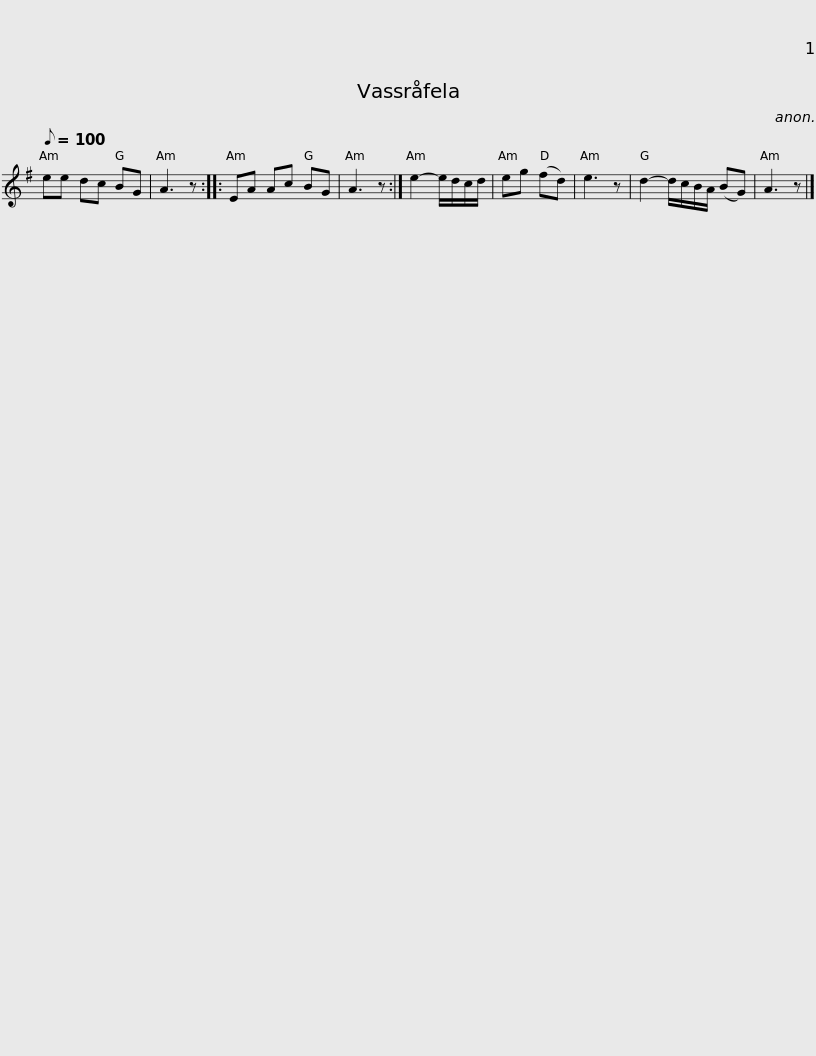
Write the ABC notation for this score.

X:1
L:1/8
Q:1/8=100
M:none
I:linebreak $
K:G
V:1 treble
V:1
 ee dc BG | A3 z :: EA Ac BG | A3 z :| e2- e/d/c/d/ | %5
 eg (fd) | e3 z | d2- d/c/B/A/ (BG) | A3 z |] %9
